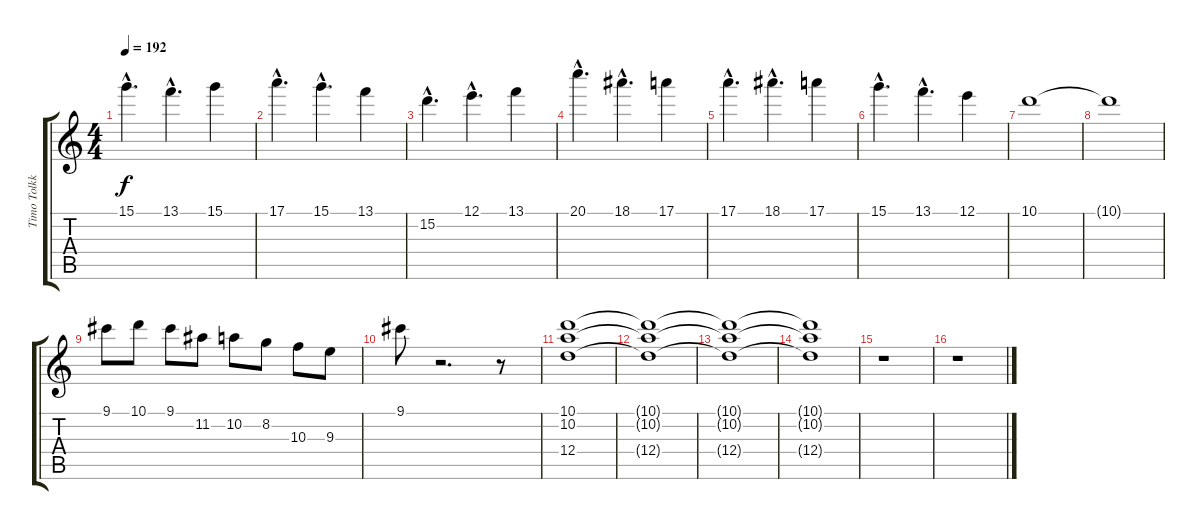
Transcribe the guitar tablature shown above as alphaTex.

\track ("Timo Tolkki" "Timo Tolkk") {instrument distortionguitar}
\staff {score tabs}
\tuning (E4 B3 G3 D3 A2 E2) {hide}
\ts (4 4)
\tempo 192
\clef g2
\ks c
15.1{hac}.4{d dy f} 13.1{hac}.4{d} 15.1.4 |
17.1{hac}.4{d} 15.1{hac}.4{d} 13.1.4 |
15.2{hac}.4{d} 12.1{hac}.4{d} 13.1.4 |
20.1{hac}.4{d} 18.1{hac}.4{d} 17.1.4 |
17.1{hac}.4{d} 18.1{hac}.4{d} 17.1.4 |
15.1{hac}.4{d} 13.1{hac}.4{d} 12.1.4 |
10.1.1 |
10.1{t}.1 |
9.1.8 10.1.8 9.1.8 11.2.8 10.2.8 8.2.8 10.3.8 9.3.8 |
9.1.8 r.2{d} r.8 |
(10.1 10.2 12.4).1 |
(10.1{t} 10.2{t} 12.4{t}).1 |
(10.1{t} 10.2{t} 12.4{t}).1 |
(10.1{t} 10.2{t} 12.4{t}).1 |
r.1 |
r.1
